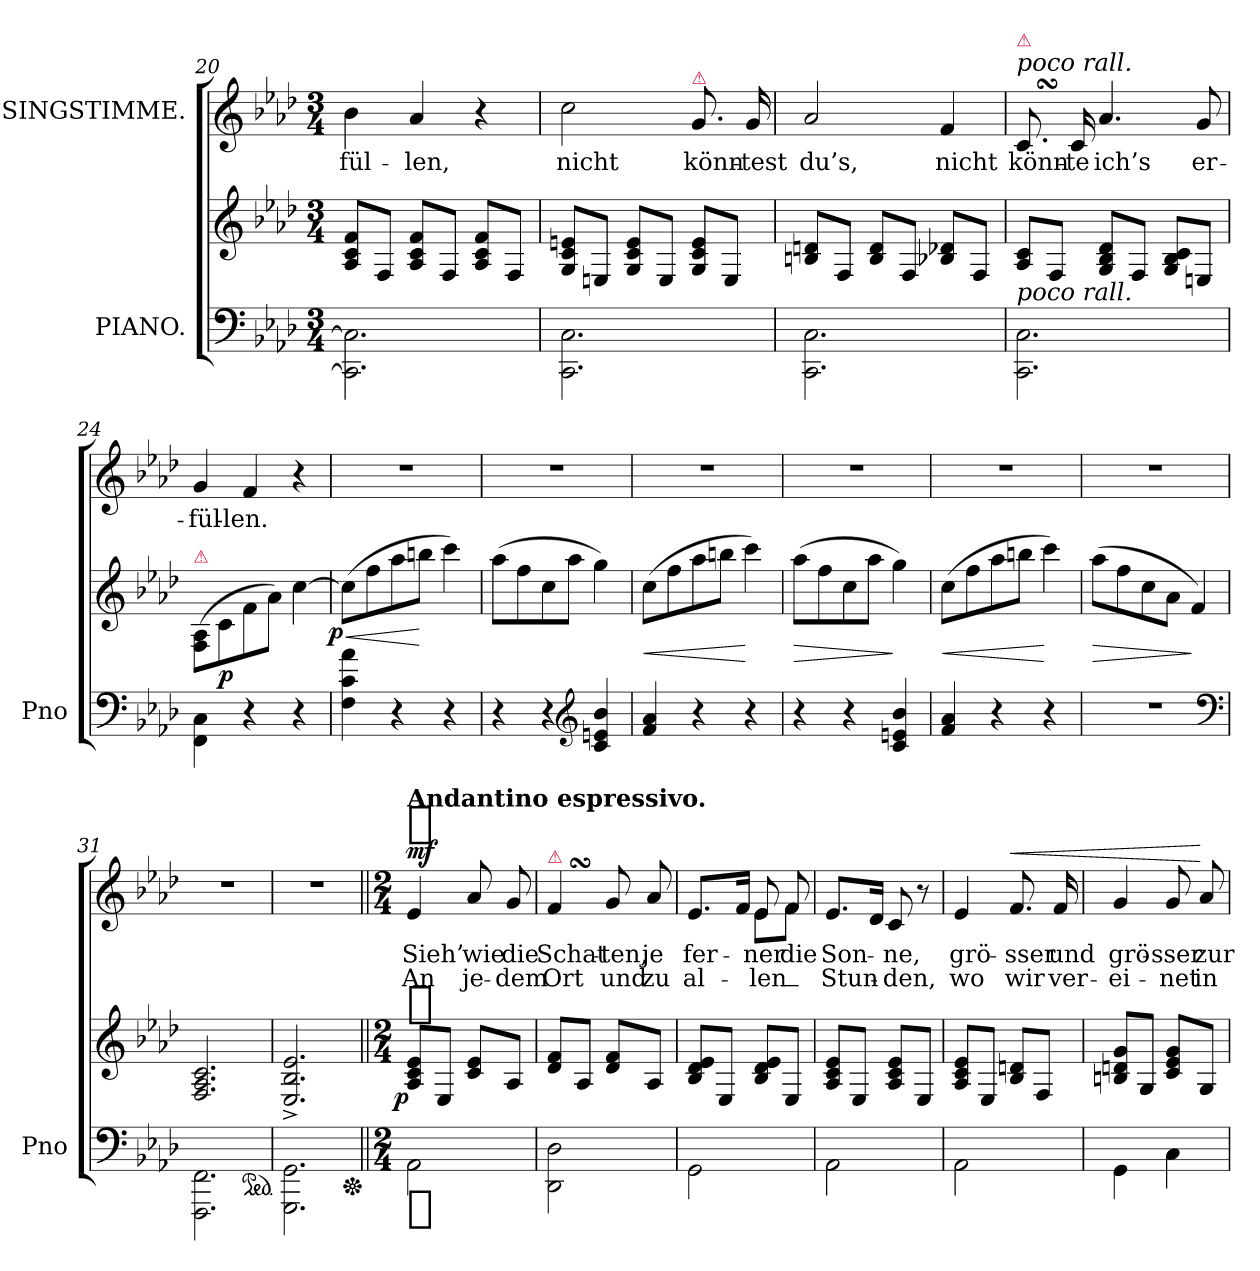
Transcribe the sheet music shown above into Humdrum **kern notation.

**kern	**kern	**dynam	**kern	**text	**text	**dynam
*part2	*part2	*part2	*part1	*part1	*part1	*part1
*staff3	*staff2	*staff2/3	*staff1	*staff1	*staff1	*staff1
*I"PIANO.	*	*	*I"SINGSTIMME.	*	*	*
*I'Pno	*	*	*	*	*	*
*clefF4	*clefG2	*	*clefG2	*	*	*
*k[b-e-a-d-]	*k[b-e-a-d-]	*	*k[b-e-a-d-]	*	*	*
*f:	*f:	*	*f:	*	*	*
*M3/4	*M3/4	*	*M3/4	*	*	*
=20	=20	=20	=20	=20	=20	=20
2.CC]\ 2.C]\	8A- 8c 8fL	.	4b-	-fül-	.	.
.	8F/J	.	.	.	.	.
.	8A- 8c 8fL	.	4a-	-len,	.	.
.	8F/J	.	.	.	.	.
.	8A- 8c 8fL	.	4r	.	.	.
.	8F/J	.	.	.	.	.
=21	=21	=21	=21	=21	=21	=21
2.CC\ 2.C\	8G/ 8c/ 8en/L	.	2cc	nicht	.	.
.	8En/J	.	.	.	.	.
.	8G/ 8c/ 8e/L	.	.	.	.	.
.	8E/J	.	.	.	.	.
!	!	!	!LO:TX:a:color=crimson:t=⚠	!	!	!
.	8G/ 8c/ 8e/L	.	8.g	könn-	.	.
.	8E/J	.	.	.	.	.
.	.	.	16g	-test	.	.
=22	=22	=22	=22	=22	=22	=22
2.CC\ 2.C\	8Bn 8dnL	.	2a-	du’s,	.	.
.	8F/J	.	.	.	.	.
.	8B 8dL	.	.	.	.	.
.	8F/J	.	.	.	.	.
.	8B-X 8d-XL	.	4f	nicht	.	.
.	8F/J	.	.	.	.	.
=23	=23	=23	=23	=23	=23	=23
!	!	!	!LO:TX:a:i:t=poco rall.	!	!	!
!	!	!	!LO:TX:a:color=crimson:t=⚠	!	!	!
!	!LO:TX:b:i:t=poco rall.	!	!	!	!	!
2.CC\ 2.C\	8A-/ 8c/L	.	8.cSsS	könn-	.	.
.	8F/J	.	.	.	.	.
.	.	.	16c	-te	.	.
.	8G/ 8B-/ 8d-/L	.	4.a-	ich’s	.	.
.	8F/J	.	.	.	.	.
.	8G/ 8B-/ 8c/L	.	.	.	.	.
.	8En/J	.	8g	er-	.	.
=24	=24	=24	=24	=24	=24	=24
!	!LO:TX:a:color=crimson:t=⚠	!	!	!	!	!
4FF\ 4C\	(>8F\ 8A-\L	.	4g	-fül-	.	.
.	8c\	p	.	.	.	.
4r	8f\	.	4f	-len.	.	.
.	8a-\J)	.	.	.	.	.
4r	[4cc	.	4r	.	.	.
=25	=25	=25	=25	=25	=25	=25
!	!	!LO:DY:n=1:rj	!	!	!	!
4F 4c 4a-	(>8ccL]	< p	2.r	.	.	.
.	8ff	.	.	.	.	.
4r	8aa-	.	.	.	.	.
.	8bbnJ	[	.	.	.	.
4r	4ccc)	.	.	.	.	.
=26	=26	=26	=26	=26	=26	=26
4r	(>8aa-L	.	2.r	.	.	.
.	8ff	.	.	.	.	.
4r	8cc	.	.	.	.	.
.	8aa-J	.	.	.	.	.
*clefG2	*	*	*	*	*	*
4c 4en 4b-	4gg)	.	.	.	.	.
=27	=27	=27	=27	=27	=27	=27
4f 4a-	(>8ccL	<	2.r	.	.	.
.	8ff	.	.	.	.	.
4r	8aa-	.	.	.	.	.
.	8bbnJ	.	.	.	.	.
4r	4ccc)	[	.	.	.	.
=28	=28	=28	=28	=28	=28	=28
4r	(>8aa-L	>	2.r	.	.	.
.	8ff	.	.	.	.	.
4r	8cc	.	.	.	.	.
.	8aa-J	.	.	.	.	.
4c 4en 4b-	4gg)	]	.	.	.	.
=29	=29	=29	=29	=29	=29	=29
4f 4a-	(>8ccL	<	2.r	.	.	.
.	8ff	.	.	.	.	.
4r	8aa-	.	.	.	.	.
.	8bbnJ	.	.	.	.	.
4r	4ccc)	[	.	.	.	.
=30	=30	=30	=30	=30	=30	=30
2.rdd	(>8aa-L	>	2.r	.	.	.
.	8ff	.	.	.	.	.
.	8cc	.	.	.	.	.
.	8a-J	.	.	.	.	.
.	4f/)	]	.	.	.	.
*clefF4	*	*	*	*	*	*
=31	=31	=31	=31	=31	=31	=31
2.FFF\ 2.FF\	2.F/ 2.A-/ 2.c/	.	2.r	.	.	.
*ped	*	*	*	*	*	*
=32	=32	=32	=32	=32	=32	=32
2.GGG\ 2.GG\	2.E-^/ 2.B-^/ 2.e-^/	.	2.r	.	.	.
*Xped	*	*	*	*	*	*
=33||	=33||	=33||	=33||	=33||	=33||	=33||
*M2/4	*M2/4	*	*M2/4	*	*	*
*	*	*	*MM80	*	*	*
!	!	!	!LO:TX:a:t=[segno]	!	!	!
!	!	!	!LO:TX:a:B:t=Andantino espressivo.	!	!	!
!	!LO:TX:a:t=[segno]	!	!	!	!	!
!LO:TX:b:t=[segno]	!	!	!	!	!	!
!	!	!LO:DY:rj	!	!	!	!LO:DY:a
2AA-\	8A- 8c 8e-L	p	4e-	Sieh’	An	mf
.	8E-/J	.	.	.	.	.
.	8c 8e-L	.	8a-	wie	je-	.
.	8A-/J	.	8g	die	dem	.
=34	=34	=34	=34	=34	=34	=34
!	!	!	!LO:TX:a:color=crimson:t=⚠	!	!	!
2DD-\ 2D-\	8d- 8fL	.	4fSSS	Schat-	Ort	.
.	8A-/J	.	.	.	.	.
.	8d- 8fL	.	8g	-ten,	und	.
.	8A-/J	.	8a-	je	zu	.
=35	=35	=35	=35	=35	=35	=35
*	*	*	*^	*	*	*
2GG\	8B- 8d- 8e-L	.	8.e-L	4ryy	fer-	al-	.
.	8E-/J	.	.	.	.	.	.
.	.	.	16fJk	.	.	.	.
.	8B- 8d- 8e-L	.	8e-	8e-L	-ner	len_	.
.	8E-/J	.	8f	8fJ	die	.	.
*	*	*	*v	*v	*	*	*
=36	=36	=36	=36	=36	=36	=36
2AA-\	8A- 8c 8e-L	.	8.e-L	Son-	Stun-	.
.	8E-/J	.	.	.	.	.
.	.	.	16d-Jk	.	.	.
.	8A- 8c 8e-L	.	8c	-ne,	-den,	.
.	8E-/J	.	8r	.	.	.
=37	=37	=37	=37	=37	=37	=37
2AA-\	8A-/ 8c/ 8e-/L	.	4e-	grö-	wo	.
.	8E-/J	.	.	.	.	.
!	!	!	!	!	!	!LO:HP:a
.	8B-/ 8dn/L	.	8.f	sser	wir	<
.	8F/J	.	.	.	.	.
.	.	.	16f	und	ver-	.
=38	=38	=38	=38	=38	=38	=38
4GG\	8Bn 8dn 8gL	.	4g	grö-	ei-	.
.	8G/J	.	.	.	.	.
4C\	8c 8e- 8gL	.	8g	-sser	-net	.
.	8G/J	.	8a-	zur	in	[
=	=	=	=	=	=	=
*-	*-	*-	*-	*-	*-	*-
